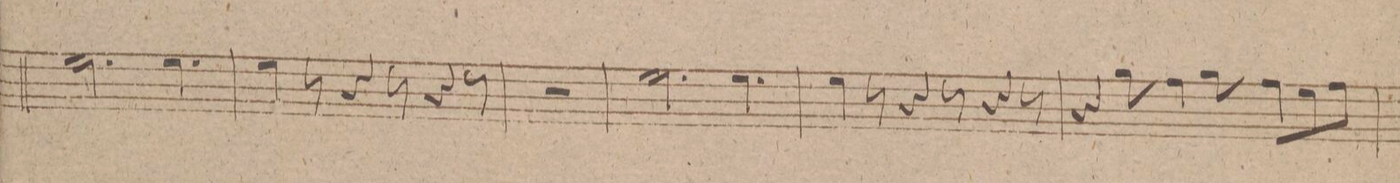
**kern	**dynam
*I"Oboe 1mo	*
*clefG2	*
*k[f#]	*
*M9/8	*
2.ee\	.
4.ee\	.
=58	=58
4ee\	.
8r	.
4r	.
8r	.
4r	.
8r	.
=59	=59
8%9r	.
=60	=60
2.ee\	.
4.ee\	.
=61	=61
4ee\	.
8r	.
4r	.
8r	.
4r	.
8r	.
=62	=62
4r	.
8gg\	.
4ff#\	.
8gg\	.
8ff#\L	.
8ee\	.
8ff#\J	.
=63	=63
*-	*-
